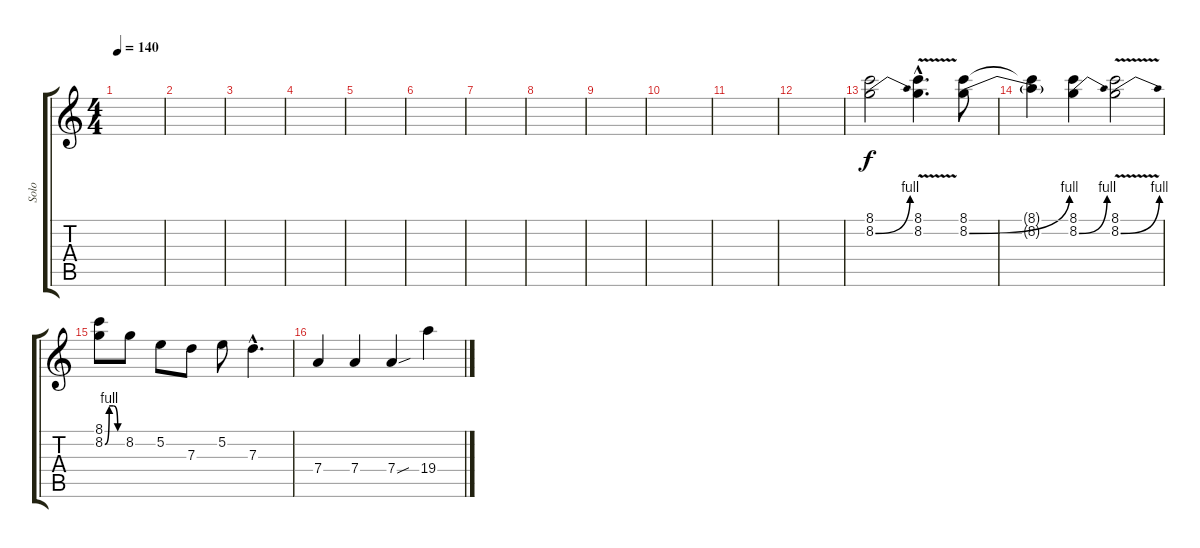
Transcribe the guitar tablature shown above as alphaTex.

\track ("Solo" "Solo") {instrument distortionguitar}
\staff {score tabs}
\tuning (E4 B3 G3 D3 A2 E2) {hide}
\ts (4 4)
\tempo 140
\clef g2
\ks c
|
|
|
|
|
|
|
|
|
|
|
|
(8.1 8.2{be (bend 0 0 60 4)}).2 (8.1{v hac} 8.2{v hac}).4{d} (8.1 8.2{be (bend 0 0 60 4)}).8 |
(8.1{t} 8.2{t}).4 (8.1 8.2{be (bend 0 0 60 4)}).4 (8.1{v} 8.2{be (bend 0 0 60 4)}).2 |
(8.1 8.2{be (custom 0 0 15 4 30 4 45 0 60 0)}).8 8.2.8 5.2.8 7.3.8 5.2.8 7.3{hac}.4{d} |
7.4.4 7.4.4 7.4{sou}.4 19.4.4
